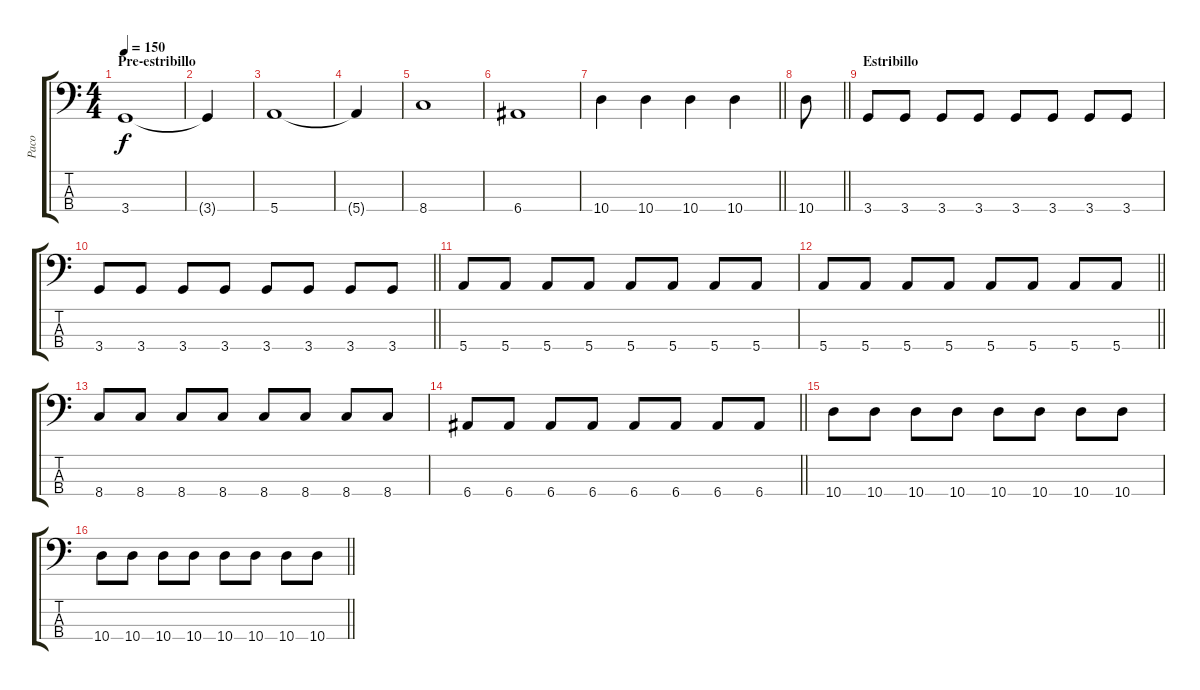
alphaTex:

\track ("Paco" "Paco") {instrument electricbassfinger}
\staff {score tabs}
\tuning (G2 D2 A1 E1) {hide}
\ts (4 4)
\section ("" "Pre-estribillo")
\tempo 150
\clef f4
\ks c
3.4.1{dy f} |
3.4{t}.4 |
5.4.1 |
5.4{t}.4 |
8.4.1 |
6.4.1 |
\barLineRight lightlight
10.4.4 10.4.4 10.4.4 10.4.4 |
\barLineRight lightlight
10.4.8 |
\section ("" "Estribillo")
3.4.8 3.4.8 3.4.8 3.4.8 3.4.8 3.4.8 3.4.8 3.4.8 |
\barLineRight lightlight
3.4.8 3.4.8 3.4.8 3.4.8 3.4.8 3.4.8 3.4.8 3.4.8 |
5.4.8 5.4.8 5.4.8 5.4.8 5.4.8 5.4.8 5.4.8 5.4.8 |
\barLineRight lightlight
5.4.8 5.4.8 5.4.8 5.4.8 5.4.8 5.4.8 5.4.8 5.4.8 |
8.4.8 8.4.8 8.4.8 8.4.8 8.4.8 8.4.8 8.4.8 8.4.8 |
\barLineRight lightlight
6.4.8 6.4.8 6.4.8 6.4.8 6.4.8 6.4.8 6.4.8 6.4.8 |
\section ("" "")
10.4.8 10.4.8 10.4.8 10.4.8 10.4.8 10.4.8 10.4.8 10.4.8 |
\barLineRight lightlight
10.4.8 10.4.8 10.4.8 10.4.8 10.4.8 10.4.8 10.4.8 10.4.8
